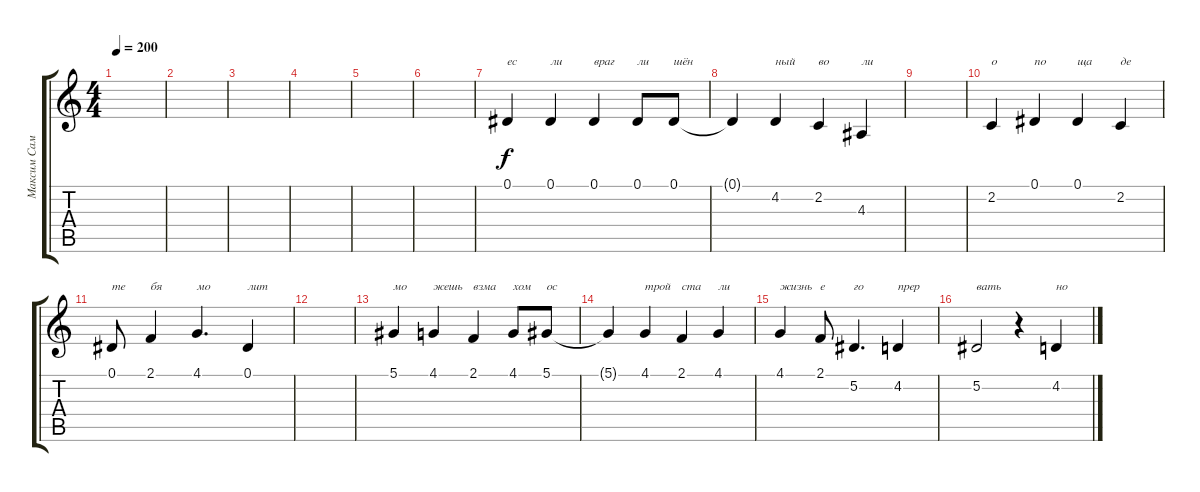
\track ("Максим Самосват" "Максим Сам") {instrument bassoon}
\staff {score tabs}
\tuning (Eb4 Bb3 Gb3 Db3 Ab2 Eb2) {hide}
\ts (4 4)
\tempo 200
\clef g2
\ks c
|
|
|
|
|
|
0.1.4{txt "ес"} 0.1.4{txt "ли"} 0.1.4{txt "враг"} 0.1.8{txt "ли"} 0.1.8{txt "шён"} |
0.1{t}.4 4.2.4{txt "ный"} 2.2.4{txt "во"} 4.3.4{txt "ли"} |
|
2.2.4{txt "о"} 0.1.4{txt "по"} 0.1.4{txt "ща"} 2.2.4{txt "де"} |
0.1.8{txt "те"} 2.1.4{txt "бя"} 4.1.4{d txt "мо"} 0.1.4{txt "лит"} |
|
5.1.4{txt "мо"} 4.1.4{txt "жешь"} 2.1.4{txt "взма"} 4.1.8{txt "хом"} 5.1.8{txt "ос"} |
5.1{t}.4 4.1.4{txt "трой"} 2.1.4{txt "ста"} 4.1.4{txt "ли"} |
4.1.4{txt "жизнь"} 2.1.8{txt "е"} 5.2.4{d txt "го"} 4.2.4{txt "прер"} |
5.2.2{txt "вать"} r.4 4.2.4{txt "но"}
